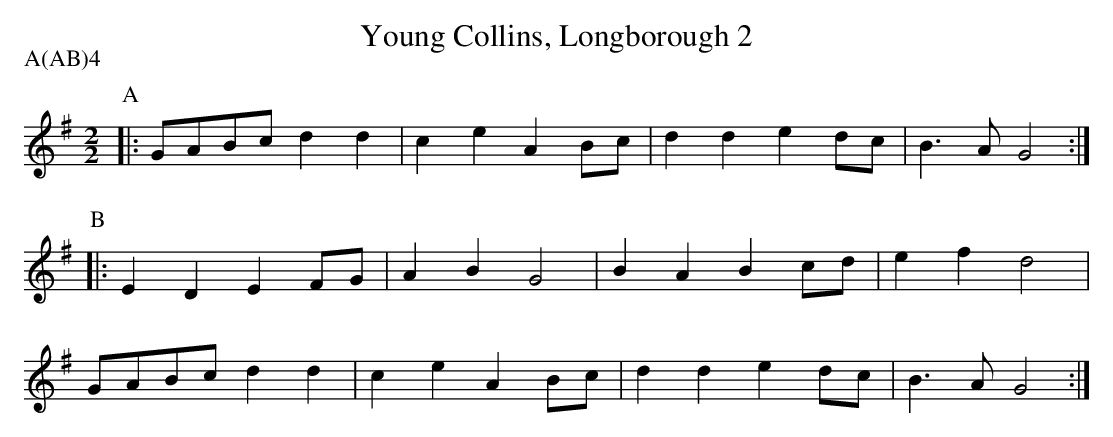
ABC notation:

X:1
T:Young Collins, Longborough 2
M:2/2
L:1/8
P:A(AB)4
K:G
P:A
|:GABc d2d2|c2e2 A2Bc|d2d2 e2dc|B3A  G4:|
P:B
|:E2D2 E2FG|A2B2 G4  |B2A2 B2cd|e2f2 d4 |
GABc d2d2|c2e2 A2Bc|d2d2 e2dc|B3A  G4:|
